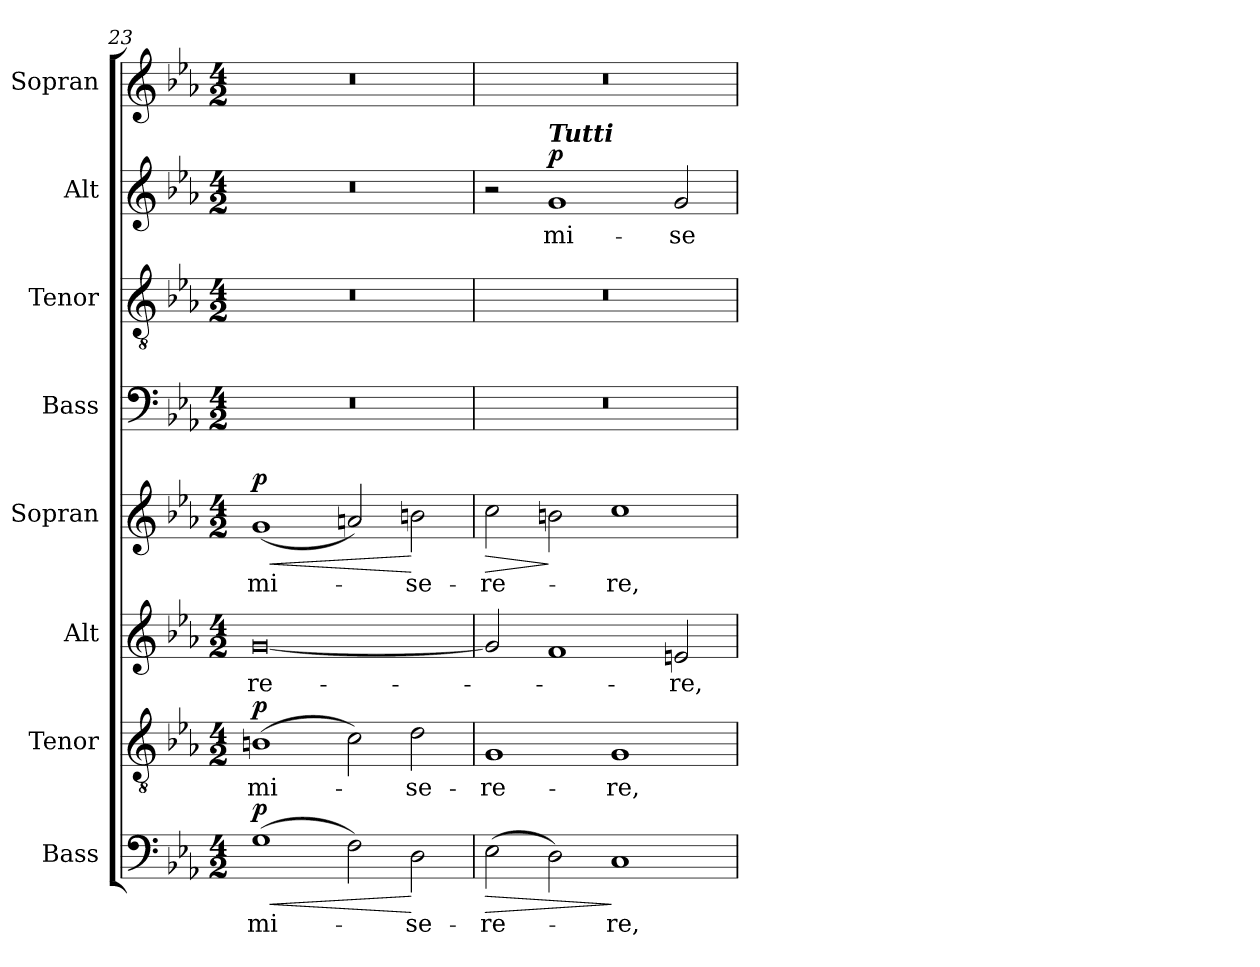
**kern	**text	**dynam	**kern	**text	**dynam	**kern	**text	**kern	**text	**dynam	**kern	**kern	**kern	**text	**dynam	**kern
*part8	*part8	*part8	*part7	*part7	*part7	*part6	*part6	*part5	*part5	*part5	*part4	*part3	*part2	*part2	*part2	*part1
*staff8	*staff8	*staff8	*staff7	*staff7	*staff7	*staff6	*staff6	*staff5	*staff5	*staff5	*staff4	*staff3	*staff2	*staff2	*staff2	*staff1
*I"Bass	*	*	*I"Tenor	*	*	*I"Alt	*	*I"Sopran	*	*	*I"Bass	*I"Tenor	*I"Alt	*	*	*I"Sopran
*I'B.	*	*	*I'T.	*	*	*I'A.	*	*I'S.	*	*	*I'B.	*I'T.	*I'A.	*	*	*I'S.
*clefF4	*	*	*clefGv2	*	*	*clefG2	*	*clefG2	*	*	*clefF4	*clefGv2	*clefG2	*	*	*clefG2
*k[b-e-a-]	*	*	*k[b-e-a-]	*	*	*k[b-e-a-]	*	*k[b-e-a-]	*	*	*k[b-e-a-]	*k[b-e-a-]	*k[b-e-a-]	*	*	*k[b-e-a-]
*E-:	*	*	*E-:	*	*	*E-:	*	*E-:	*	*	*E-:	*E-:	*E-:	*	*	*E-:
*M4/2	*	*	*M4/2	*	*	*M4/2	*	*M4/2	*	*	*M4/2	*M4/2	*M4/2	*	*	*M4/2
=23	=23	=23	=23	=23	=23	=23	=23	=23	=23	=23	=23	=23	=23	=23	=23	=23
!	!LO:LY:b	!LO:HP:b	!	!LO:LY:b	!	!	!LO:LY:b	!	!LO:LY:b	!LO:HP:b	!	!	!	!	!	!
!	!	!LO:DY:n=1:a	!	!	!LO:DY:a	!	!	!	!	!LO:DY:n=1:a	!	!	!	!	!	!
(>1G	mi-	< p	(>1Bn	mi-	p	[0g	-re-	(<1g	mi-	< p	0r	0r	0r	.	.	0r
2F\)	.	.	2c\)	.	.	.	.	2an/)	.	.	.	.	.	.	.	.
!	!LO:LY:b	!	!	!LO:LY:b	!	!	!	!	!LO:LY:b	!	!	!	!	!	!	!
2D\	-se-	[	2d\	-se-	.	.	.	2bn\	-se-	[	.	.	.	.	.	.
=24	=24	=24	=24	=24	=24	=24	=24	=24	=24	=24	=24	=24	=24	=24	=24	=24
!	!LO:LY:b	!LO:HP:b	!	!LO:LY:b	!	!	!	!	!LO:LY:b	!LO:HP:b	!	!	!	!	!	!
(>2E-\	-re-	>	1G	-re-	.	2g/]	.	2cc\	-re-	>	0r	0r	2r	.	.	0r
!	!	!	!	!	!	!	!	!	!	!	!	!	!LO:TX:a:Bi:t=Tutti	!	!	!
!	!	!	!	!	!	!	!	!	!	!	!	!	!	!LO:LY:b	!LO:DY:a	!
2D\)	.	.	.	.	.	1f	.	2bn\	.	]	.	.	1g	mi-	p	.
!	!LO:LY:b	!	!	!LO:LY:b	!	!	!	!	!LO:LY:b	!	!	!	!	!	!	!
1C	-re,	]	1G	-re,	.	.	.	1cc	-re,	.	.	.	.	.	.	.
!	!	!	!	!	!	!	!LO:LY:b	!	!	!	!	!	!	!LO:LY:b	!	!
.	.	.	.	.	.	2en/	-re,	.	.	.	.	.	2g/	-se-	.	.
=	=	=	=	=	=	=	=	=	=	=	=	=	=	=	=	=
*-	*-	*-	*-	*-	*-	*-	*-	*-	*-	*-	*-	*-	*-	*-	*-	*-
